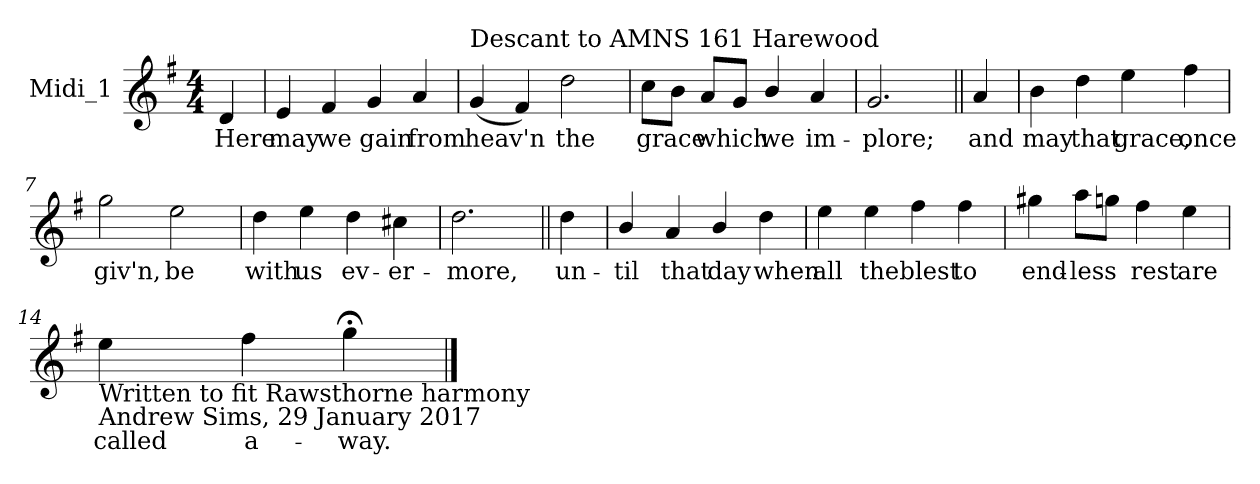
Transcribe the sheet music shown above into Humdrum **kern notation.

**kern	**text
*part1	*part1
*staff1	*staff1
*I"Midi_1	*
*clefG2	*
*k[f#]	*
*G:	*
*M4/4	*
=	=
!	!LO:LY:b
4d	Here
=1	=1
!	!LO:LY:b
4e	may
!	!LO:LY:b
4f#	we
!	!LO:LY:b
4g	gain
!	!LO:LY:b
4a	from
=2	=2
!LO:TX:a:t=Descant to AMNS 161 Harewood	!
!	!LO:LY:b
(<4g	heav'n
4f#)	.
!	!LO:LY:b
2dd	the
=3	=3
!	!LO:LY:b
8ccL	grace
8bJ	.
!	!LO:LY:b
8aL	which
8gJ	.
!	!LO:LY:b
4b/	we
!	!LO:LY:b
4a	im-
=4	=4
!	!LO:LY:b
2.g	-plore;
!!LO:LB:g=z
=5||	=5||
!	!LO:LY:b
4a	and
=6	=6
!	!LO:LY:b
4b	may
!	!LO:LY:b
4dd	that
!	!LO:LY:b
4ee	grace,
!	!LO:LY:b
4ff#	once
=7	=7
!	!LO:LY:b
2gg	giv'n,
!	!LO:LY:b
2ee	be
=8	=8
!	!LO:LY:b
4dd	with
!	!LO:LY:b
4ee	us
!	!LO:LY:b
4dd	ev-
!	!LO:LY:b
4cc#X	-er-
=9	=9
!	!LO:LY:b
2.dd	-more,
!!LO:LB:g=z
=10||	=10||
!	!LO:LY:b
4dd	un-
=11	=11
!	!LO:LY:b
4b/	-til
!	!LO:LY:b
4a/	that
!	!LO:LY:b
4b/	day
!	!LO:LY:b
4dd	when
=12	=12
!	!LO:LY:b
4ee	all
!	!LO:LY:b
4ee	the
!	!LO:LY:b
4ff#	blest
!	!LO:LY:b
4ff#	to
=13	=13
!	!LO:LY:b
4gg#X	end-
!	!LO:LY:b
8aaL	-less
8ggnJ	.
!	!LO:LY:b
4ff#	rest
!	!LO:LY:b
4ee	are
=14	=14
!LO:TX:b:t=Written to fit Rawsthorne harmony\nAndrew Sims, 29 January 2017	!
!	!LO:LY:b
4ee	called
!	!LO:LY:b
4ff#	a-
!	!LO:LY:b
4gg;<	-way.
==	==
*-	*-
